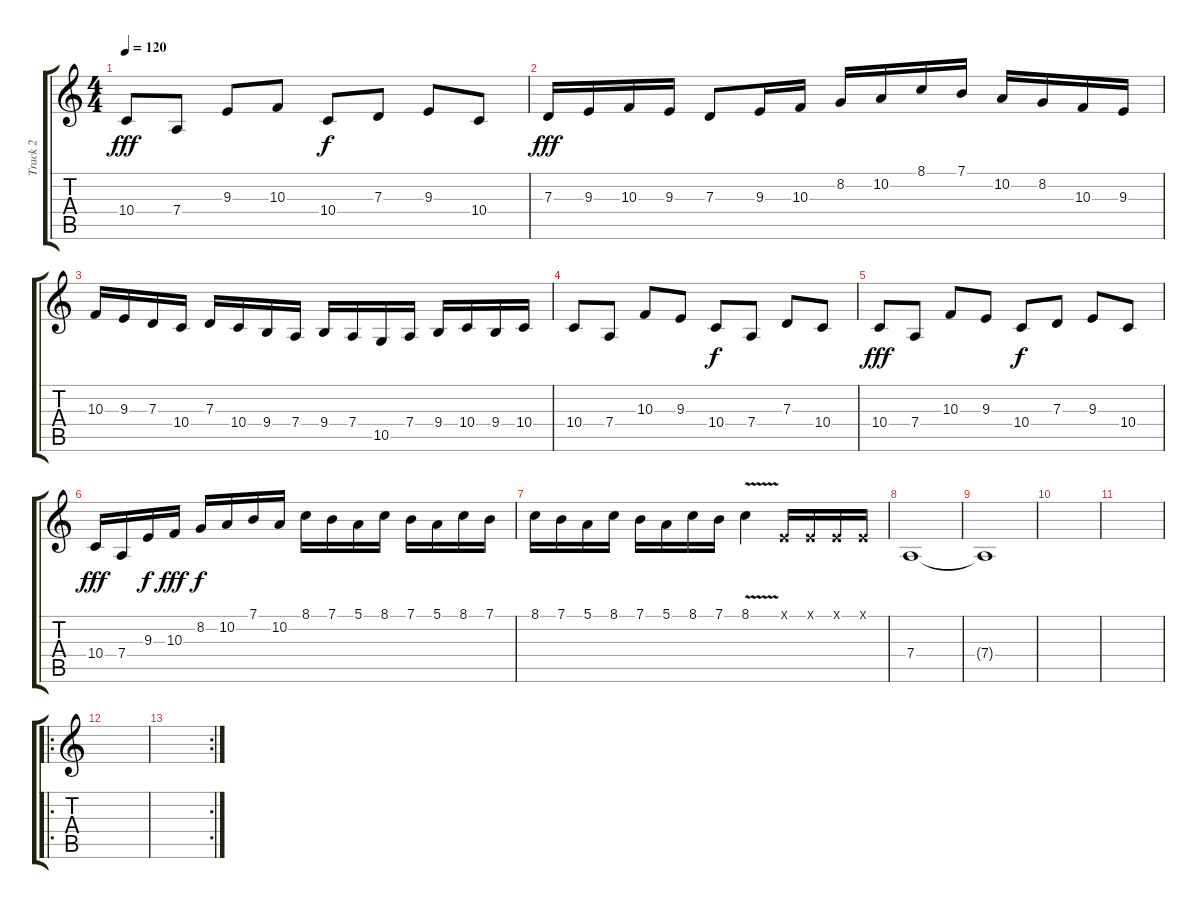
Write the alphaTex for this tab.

\track ("Track 2" "Track 2") {instrument flute}
\staff {score tabs}
\tuning (E4 B3 G3 D3 A2 E2) {hide}
\ts (4 4)
\tempo 120
\clef g2
\ks c
10.4.8{dy fff} 7.4.8 9.3.8 10.3.8 10.4.8{dy f} 7.3.8 9.3.8 10.4.8 |
7.3.16{dy fff} 9.3.16 10.3.16 9.3.16 7.3.8 9.3.16 10.3.16 8.2.16 10.2.16 8.1.16 7.1.16 10.2.16 8.2.16 10.3.16 9.3.16 |
10.3.16 9.3.16 7.3.16 10.4.16 7.3.16 10.4.16 9.4.16 7.4.16 9.4.16 7.4.16 10.5.16 7.4.16 9.4.16 10.4.16 9.4.16 10.4.16 |
10.4.8{volume 16} 7.4.8 10.3.8 9.3.8 10.4.8{dy f} 7.4.8 7.3.8 10.4.8 |
10.4.8{dy fff} 7.4.8 10.3.8 9.3.8 10.4.8{dy f} 7.3.8 9.3.8 10.4.8 |
10.4.16{dy fff} 7.4.16 9.3.16{dy f} 10.3.16{dy fff} 8.2.16{dy f} 10.2.16 7.1.16 10.2.16 8.1.16 7.1.16 5.1.16 8.1.16 7.1.16 5.1.16 8.1.16 7.1.16 |
8.1.16 7.1.16 5.1.16 8.1.16 7.1.16 5.1.16 8.1.16 7.1.16 8.1{v}.4 0.1{x}.16 0.1{x}.16 0.1{x}.16 0.1{x}.16 |
7.4.1 |
7.4{t}.1{instrument flute} |
|
|
\ro
|
\rc 2
